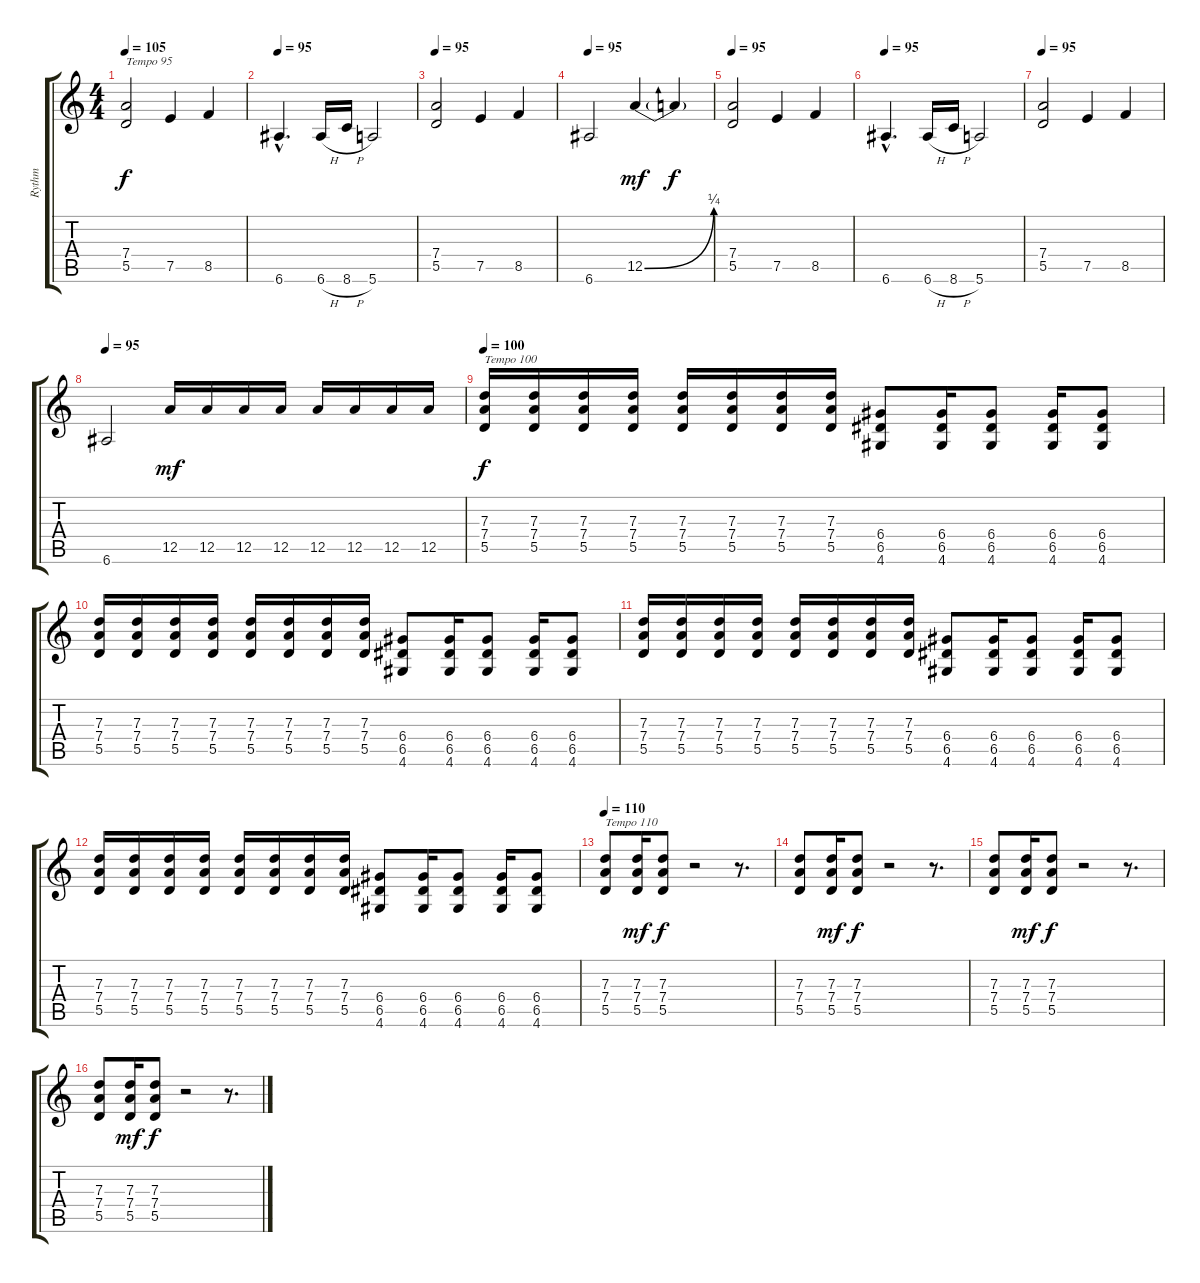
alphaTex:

\track ("Rythm" "Rythm") {instrument distortionguitar}
\staff {score tabs}
\tuning (E4 B3 G3 D3 A2 E2) {hide}
\ts (4 4)
\tempo 105
\tempo 95
\tempo 105
\clef g2
\ks c
(7.4 5.5).2{txt "Tempo 95" dy f instrument distortionguitar} 7.5.4 8.5.4 |
\tempo 95
6.6{hac}.4{d} 6.6{h}.16 8.6{h}.16 5.6.2 |
\tempo 95
(7.4 5.5).2 7.5.4 8.5.4 |
\tempo 95
6.6.2 12.5{be (bend 0 0 60 1)}.4{dy mf} 12.5{t}.4{dy f} |
\tempo 95
(7.4 5.5).2 7.5.4 8.5.4 |
\tempo 95
6.6{hac}.4{d} 6.6{h}.16 8.6{h}.16 5.6.2 |
\tempo 95
(7.4 5.5).2 7.5.4 8.5.4 |
\tempo 95
6.6.2 12.5.16{dy mf} 12.5.16 12.5.16 12.5.16 12.5.16 12.5.16 12.5.16 12.5.16 |
\tempo 100
(7.3 7.4 5.5).16{txt "Tempo 100" dy f volume 14} (7.3 7.4 5.5).16 (7.3 7.4 5.5).16 (7.3 7.4 5.5).16 (7.3 7.4 5.5).16 (7.3 7.4 5.5).16 (7.3 7.4 5.5).16 (7.3 7.4 5.5).16 (6.4 6.5 4.6).8 (6.4 6.5 4.6).16 (6.4 6.5 4.6).8 (6.4 6.5 4.6).16 (6.4 6.5 4.6).8 |
(7.3 7.4 5.5).16 (7.3 7.4 5.5).16 (7.3 7.4 5.5).16 (7.3 7.4 5.5).16 (7.3 7.4 5.5).16 (7.3 7.4 5.5).16 (7.3 7.4 5.5).16 (7.3 7.4 5.5).16 (6.4 6.5 4.6).8 (6.4 6.5 4.6).16 (6.4 6.5 4.6).8 (6.4 6.5 4.6).16 (6.4 6.5 4.6).8 |
(7.3 7.4 5.5).16 (7.3 7.4 5.5).16 (7.3 7.4 5.5).16 (7.3 7.4 5.5).16 (7.3 7.4 5.5).16 (7.3 7.4 5.5).16 (7.3 7.4 5.5).16 (7.3 7.4 5.5).16 (6.4 6.5 4.6).8 (6.4 6.5 4.6).16 (6.4 6.5 4.6).8 (6.4 6.5 4.6).16 (6.4 6.5 4.6).8 |
(7.3 7.4 5.5).16 (7.3 7.4 5.5).16 (7.3 7.4 5.5).16 (7.3 7.4 5.5).16 (7.3 7.4 5.5).16 (7.3 7.4 5.5).16 (7.3 7.4 5.5).16 (7.3 7.4 5.5).16 (6.4 6.5 4.6).8 (6.4 6.5 4.6).16 (6.4 6.5 4.6).8 (6.4 6.5 4.6).16 (6.4 6.5 4.6).8 |
\tempo 110
(7.3 7.4 5.5).8{txt "Tempo 110" volume 13} (7.3 7.4 5.5).16{dy mf} (7.3 7.4 5.5).8{dy f} r.2 r.8{d} |
(7.3 7.4 5.5).8 (7.3 7.4 5.5).16{dy mf} (7.3 7.4 5.5).8{dy f} r.2 r.8{d} |
(7.3 7.4 5.5).8 (7.3 7.4 5.5).16{dy mf} (7.3 7.4 5.5).8{dy f} r.2 r.8{d} |
(7.3 7.4 5.5).8 (7.3 7.4 5.5).16{dy mf} (7.3 7.4 5.5).8{dy f} r.2 r.8{d}
